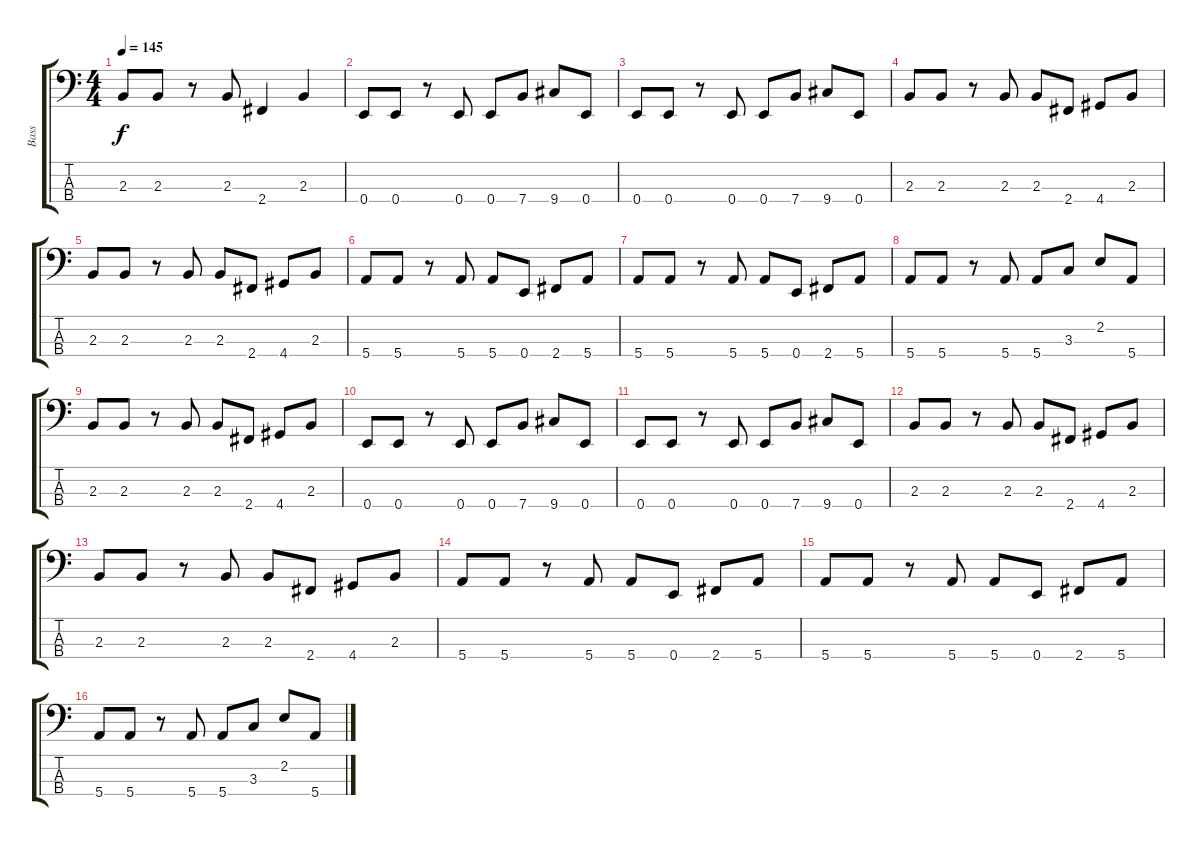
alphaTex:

\track ("Bass" "Bass") {instrument electricbasspick}
\staff {score tabs}
\tuning (G2 D2 A1 E1) {hide}
\ts (4 4)
\tempo 145
\clef f4
\ks c
2.3.8{dy f} 2.3.8 r.8 2.3.8 2.4.4 2.3.4 |
0.4.8 0.4.8 r.8 0.4.8 0.4.8 7.4.8 9.4.8 0.4.8 |
0.4.8 0.4.8 r.8 0.4.8 0.4.8 7.4.8 9.4.8 0.4.8 |
2.3.8 2.3.8 r.8 2.3.8 2.3.8 2.4.8 4.4.8 2.3.8 |
2.3.8 2.3.8 r.8 2.3.8 2.3.8 2.4.8 4.4.8 2.3.8 |
5.4.8 5.4.8 r.8 5.4.8 5.4.8 0.4.8 2.4.8 5.4.8 |
5.4.8 5.4.8 r.8 5.4.8 5.4.8 0.4.8 2.4.8 5.4.8 |
5.4.8 5.4.8 r.8 5.4.8 5.4.8 3.3.8 2.2.8 5.4.8 |
2.3.8 2.3.8 r.8 2.3.8 2.3.8 2.4.8 4.4.8 2.3.8 |
0.4.8 0.4.8 r.8 0.4.8 0.4.8 7.4.8 9.4.8 0.4.8 |
0.4.8 0.4.8 r.8 0.4.8 0.4.8 7.4.8 9.4.8 0.4.8 |
2.3.8 2.3.8 r.8 2.3.8 2.3.8 2.4.8 4.4.8 2.3.8 |
2.3.8 2.3.8 r.8 2.3.8 2.3.8 2.4.8 4.4.8 2.3.8 |
5.4.8 5.4.8 r.8 5.4.8 5.4.8 0.4.8 2.4.8 5.4.8 |
5.4.8 5.4.8 r.8 5.4.8 5.4.8 0.4.8 2.4.8 5.4.8 |
5.4.8 5.4.8 r.8 5.4.8 5.4.8 3.3.8 2.2.8 5.4.8
